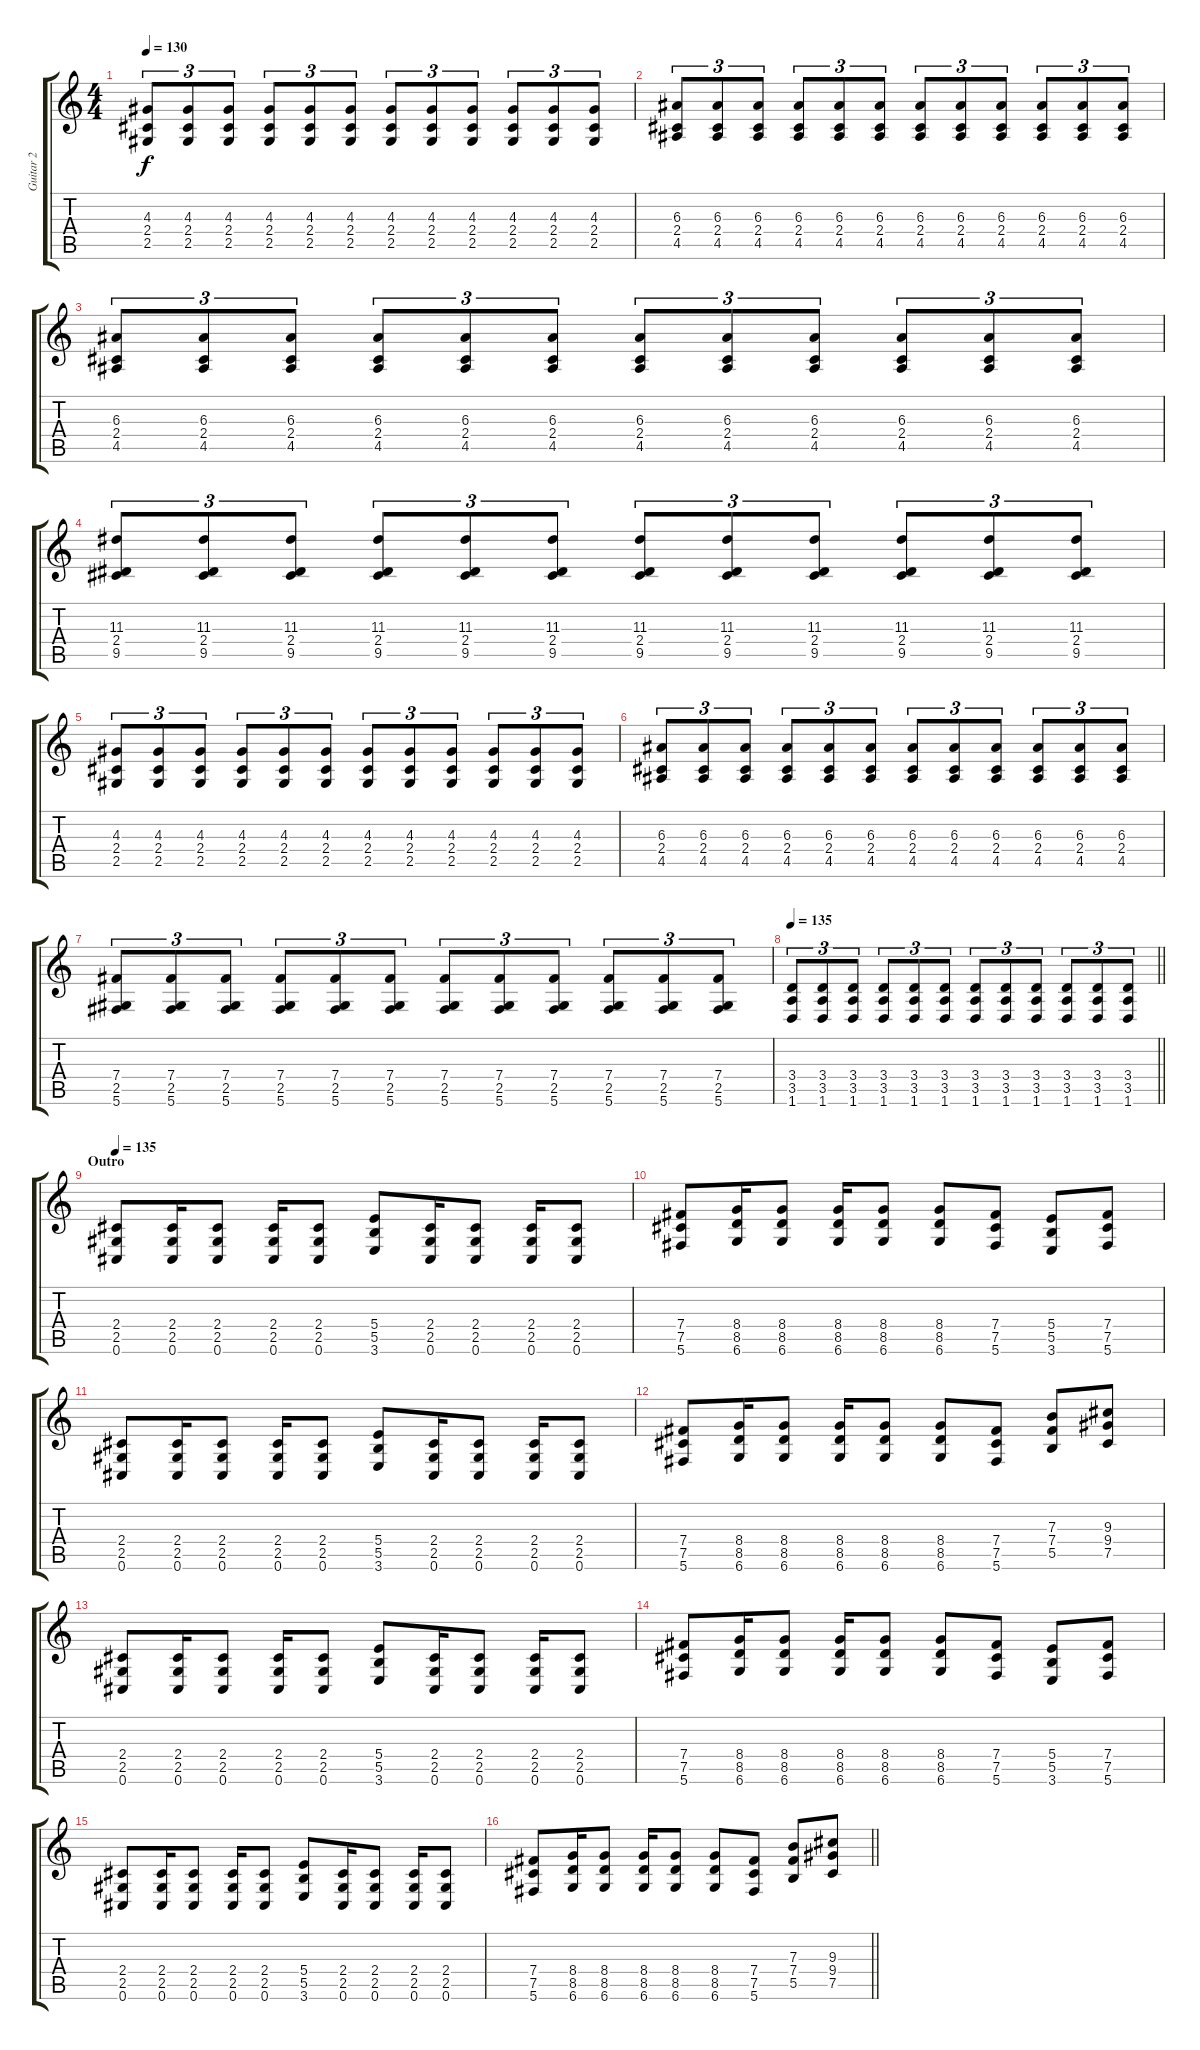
\track ("Guitar 2" "Guitar 2") {instrument distortionguitar}
\staff {score tabs}
\tuning (Db4 Ab3 E3 B2 Gb2 Db2) {hide}
\ts (4 4)
\tempo 130
\clef g2
\ks c
(4.3 2.4 2.5).8{tu (3 2) dy f} (4.3 2.4 2.5).8{tu (3 2)} (4.3 2.4 2.5).8{tu (3 2)} (4.3 2.4 2.5).8{tu (3 2)} (4.3 2.4 2.5).8{tu (3 2)} (4.3 2.4 2.5).8{tu (3 2)} (4.3 2.4 2.5).8{tu (3 2)} (4.3 2.4 2.5).8{tu (3 2)} (4.3 2.4 2.5).8{tu (3 2)} (4.3 2.4 2.5).8{tu (3 2)} (4.3 2.4 2.5).8{tu (3 2)} (4.3 2.4 2.5).8{tu (3 2)} |
(6.3 2.4 4.5).8{tu (3 2)} (6.3 2.4 4.5).8{tu (3 2)} (6.3 2.4 4.5).8{tu (3 2)} (6.3 2.4 4.5).8{tu (3 2)} (6.3 2.4 4.5).8{tu (3 2)} (6.3 2.4 4.5).8{tu (3 2)} (6.3 2.4 4.5).8{tu (3 2)} (6.3 2.4 4.5).8{tu (3 2)} (6.3 2.4 4.5).8{tu (3 2)} (6.3 2.4 4.5).8{tu (3 2)} (6.3 2.4 4.5).8{tu (3 2)} (6.3 2.4 4.5).8{tu (3 2)} |
(6.3 2.4 4.5).8{tu (3 2)} (6.3 2.4 4.5).8{tu (3 2)} (6.3 2.4 4.5).8{tu (3 2)} (6.3 2.4 4.5).8{tu (3 2)} (6.3 2.4 4.5).8{tu (3 2)} (6.3 2.4 4.5).8{tu (3 2)} (6.3 2.4 4.5).8{tu (3 2)} (6.3 2.4 4.5).8{tu (3 2)} (6.3 2.4 4.5).8{tu (3 2)} (6.3 2.4 4.5).8{tu (3 2)} (6.3 2.4 4.5).8{tu (3 2)} (6.3 2.4 4.5).8{tu (3 2)} |
(11.3 2.4 9.5).8{tu (3 2)} (11.3 2.4 9.5).8{tu (3 2)} (11.3 2.4 9.5).8{tu (3 2)} (11.3 2.4 9.5).8{tu (3 2)} (11.3 2.4 9.5).8{tu (3 2)} (11.3 2.4 9.5).8{tu (3 2)} (11.3 2.4 9.5).8{tu (3 2)} (11.3 2.4 9.5).8{tu (3 2)} (11.3 2.4 9.5).8{tu (3 2)} (11.3 2.4 9.5).8{tu (3 2)} (11.3 2.4 9.5).8{tu (3 2)} (11.3 2.4 9.5).8{tu (3 2)} |
(4.3 2.4 2.5).8{tu (3 2)} (4.3 2.4 2.5).8{tu (3 2)} (4.3 2.4 2.5).8{tu (3 2)} (4.3 2.4 2.5).8{tu (3 2)} (4.3 2.4 2.5).8{tu (3 2)} (4.3 2.4 2.5).8{tu (3 2)} (4.3 2.4 2.5).8{tu (3 2)} (4.3 2.4 2.5).8{tu (3 2)} (4.3 2.4 2.5).8{tu (3 2)} (4.3 2.4 2.5).8{tu (3 2)} (4.3 2.4 2.5).8{tu (3 2)} (4.3 2.4 2.5).8{tu (3 2)} |
(6.3 2.4 4.5).8{tu (3 2)} (6.3 2.4 4.5).8{tu (3 2)} (6.3 2.4 4.5).8{tu (3 2)} (6.3 2.4 4.5).8{tu (3 2)} (6.3 2.4 4.5).8{tu (3 2)} (6.3 2.4 4.5).8{tu (3 2)} (6.3 2.4 4.5).8{tu (3 2)} (6.3 2.4 4.5).8{tu (3 2)} (6.3 2.4 4.5).8{tu (3 2)} (6.3 2.4 4.5).8{tu (3 2)} (6.3 2.4 4.5).8{tu (3 2)} (6.3 2.4 4.5).8{tu (3 2)} |
(7.4 2.5 5.6).8{tu (3 2)} (7.4 2.5 5.6).8{tu (3 2)} (7.4 2.5 5.6).8{tu (3 2)} (7.4 2.5 5.6).8{tu (3 2)} (7.4 2.5 5.6).8{tu (3 2)} (7.4 2.5 5.6).8{tu (3 2)} (7.4 2.5 5.6).8{tu (3 2)} (7.4 2.5 5.6).8{tu (3 2)} (7.4 2.5 5.6).8{tu (3 2)} (7.4 2.5 5.6).8{tu (3 2)} (7.4 2.5 5.6).8{tu (3 2)} (7.4 2.5 5.6).8{tu (3 2)} |
\tempo 135
\barLineRight lightlight
(3.4 3.5 1.6).8{tu (3 2)} (3.4 3.5 1.6).8{tu (3 2)} (3.4 3.5 1.6).8{tu (3 2)} (3.4 3.5 1.6).8{tu (3 2)} (3.4 3.5 1.6).8{tu (3 2)} (3.4 3.5 1.6).8{tu (3 2)} (3.4 3.5 1.6).8{tu (3 2)} (3.4 3.5 1.6).8{tu (3 2)} (3.4 3.5 1.6).8{tu (3 2)} (3.4 3.5 1.6).8{tu (3 2)} (3.4 3.5 1.6).8{tu (3 2)} (3.4 3.5 1.6).8{tu (3 2)} |
\section ("" "Outro")
\tempo 135
(2.4 2.5 0.6).8 (2.4 2.5 0.6).16 (2.4 2.5 0.6).8 (2.4 2.5 0.6).16 (2.4 2.5 0.6).8 (5.4 5.5 3.6).8 (2.4 2.5 0.6).16 (2.4 2.5 0.6).8 (2.4 2.5 0.6).16 (2.4 2.5 0.6).8 |
(7.4 7.5 5.6).8 (8.4 8.5 6.6).16 (8.4 8.5 6.6).8 (8.4 8.5 6.6).16 (8.4 8.5 6.6).8 (8.4 8.5 6.6).8 (7.4 7.5 5.6).8 (5.4 5.5 3.6).8 (7.4 7.5 5.6).8 |
(2.4 2.5 0.6).8 (2.4 2.5 0.6).16 (2.4 2.5 0.6).8 (2.4 2.5 0.6).16 (2.4 2.5 0.6).8 (5.4 5.5 3.6).8 (2.4 2.5 0.6).16 (2.4 2.5 0.6).8 (2.4 2.5 0.6).16 (2.4 2.5 0.6).8 |
(7.4 7.5 5.6).8 (8.4 8.5 6.6).16 (8.4 8.5 6.6).8 (8.4 8.5 6.6).16 (8.4 8.5 6.6).8 (8.4 8.5 6.6).8 (7.4 7.5 5.6).8 (7.3 7.4 5.5).8 (9.3 9.4 7.5).8 |
(2.4 2.5 0.6).8 (2.4 2.5 0.6).16 (2.4 2.5 0.6).8 (2.4 2.5 0.6).16 (2.4 2.5 0.6).8 (5.4 5.5 3.6).8 (2.4 2.5 0.6).16 (2.4 2.5 0.6).8 (2.4 2.5 0.6).16 (2.4 2.5 0.6).8 |
(7.4 7.5 5.6).8 (8.4 8.5 6.6).16 (8.4 8.5 6.6).8 (8.4 8.5 6.6).16 (8.4 8.5 6.6).8 (8.4 8.5 6.6).8 (7.4 7.5 5.6).8 (5.4 5.5 3.6).8 (7.4 7.5 5.6).8 |
(2.4 2.5 0.6).8 (2.4 2.5 0.6).16 (2.4 2.5 0.6).8 (2.4 2.5 0.6).16 (2.4 2.5 0.6).8 (5.4 5.5 3.6).8 (2.4 2.5 0.6).16 (2.4 2.5 0.6).8 (2.4 2.5 0.6).16 (2.4 2.5 0.6).8 |
\barLineRight lightlight
(7.4 7.5 5.6).8 (8.4 8.5 6.6).16 (8.4 8.5 6.6).8 (8.4 8.5 6.6).16 (8.4 8.5 6.6).8 (8.4 8.5 6.6).8 (7.4 7.5 5.6).8 (7.3 7.4 5.5).8 (9.3 9.4 7.5).8
